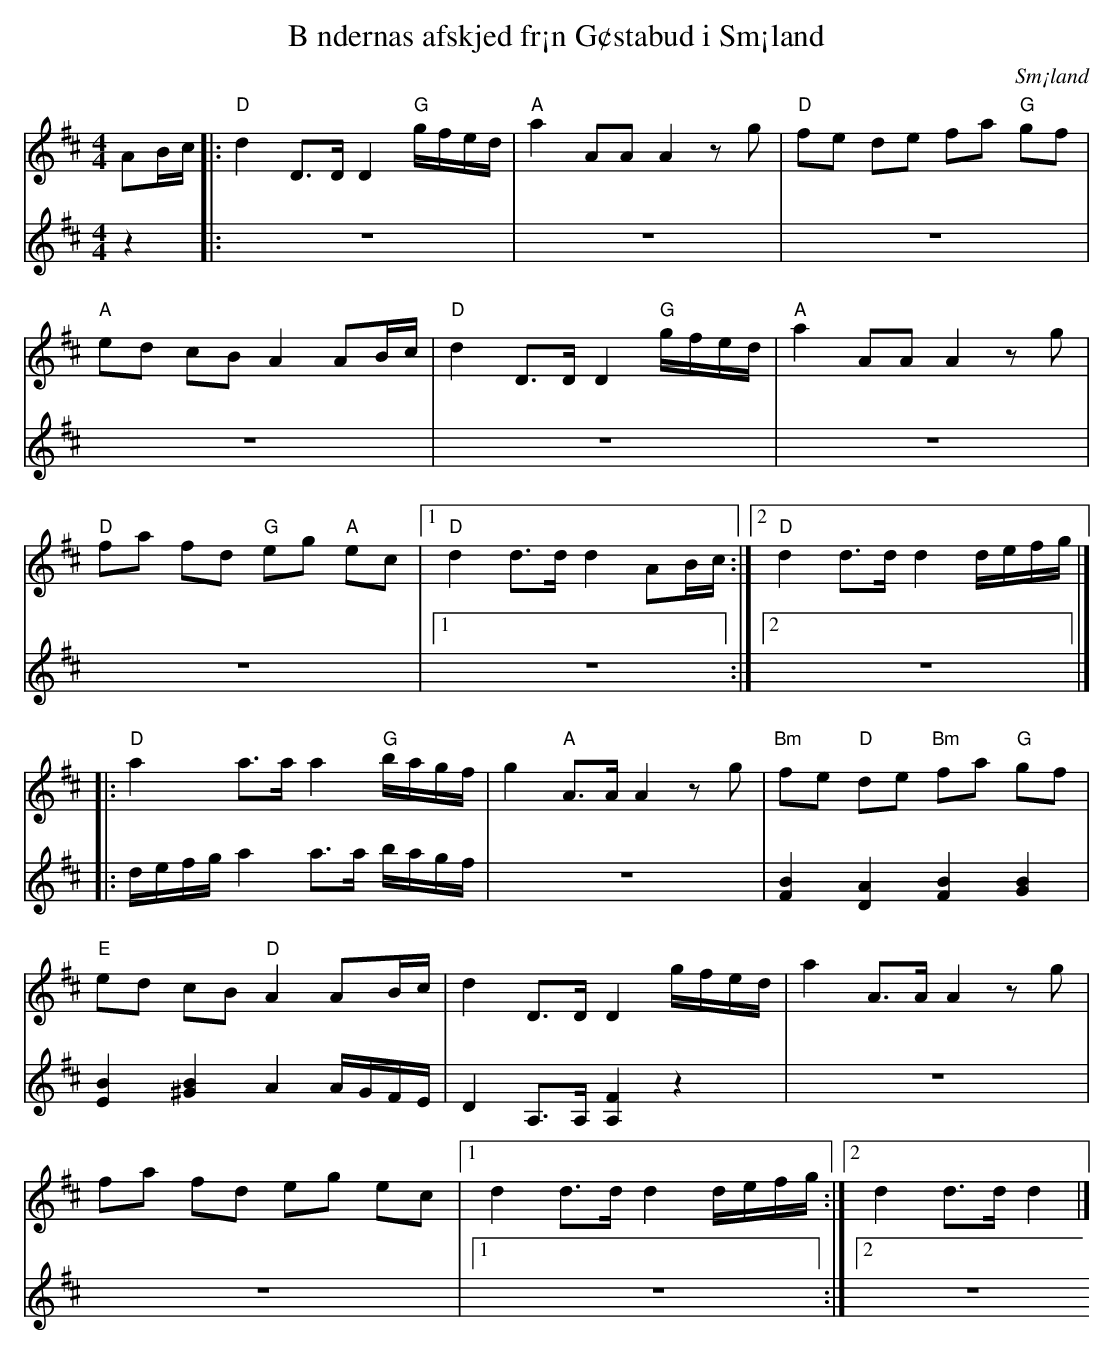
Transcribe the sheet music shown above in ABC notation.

X:1
T:B ndernas afskjed fr¡n G¢stabud i Sm¡land
O:Sm¡land
M:4/4
L:1/16
K:D
[V:1]A2Bc|:"D" d4 D3D D4 "G" gfed|"A" a4 A2A2 A4 z2g2|"D" f2e2 d2e2 f2a2 "G" g2f2|
[V:2]z4  |:z16                   |z16                |z16                        |
[V:1]"A" e2d2 c2B2 A4 A2Bc|"D" d4 D3D D4 "G" gfed|"A" a4 A2A2 A4 z2g2|
[V:2]z16                  |z16                   |z16                |
[V:1]"D" f2a2 f2d2 "G" e2g2 "A" e2c2|1 "D" d4d3d d4 A2Bc:|2 "D" d4 d3d d4 defg|]
[V:2]z16                            |1 z16              :|2 z16               |]
[V:1]|:"D" a4 a3a a4 "G" bagf|g4 "A" A3A A4 z2g2|"Bm" f2e2 "D" d2e2 "Bm" f2a2 "G" g2f2|
[V:2]|:defg a4 a3a bagf      |z16               |[F4 B4][D4 A4][F4 B4][G4 B4]         |
[V:1]"E" e2d2 c2B2 "D" A4 A2Bc|d4 D3D D4 gfed      |a4 A3A A4 z2g2|
[V:2][E4 B4][^G4 B4] A4 AGFE  |D4 A,3A, [A,4 F4] z4|z16|
[V:1]f2a2 f2d2 e2g2 e2c2|1 d4 d3d d4 defg:|2 d4 d3d d4|]
[V:2]z16                |1 z16           :|2 z16      |]
